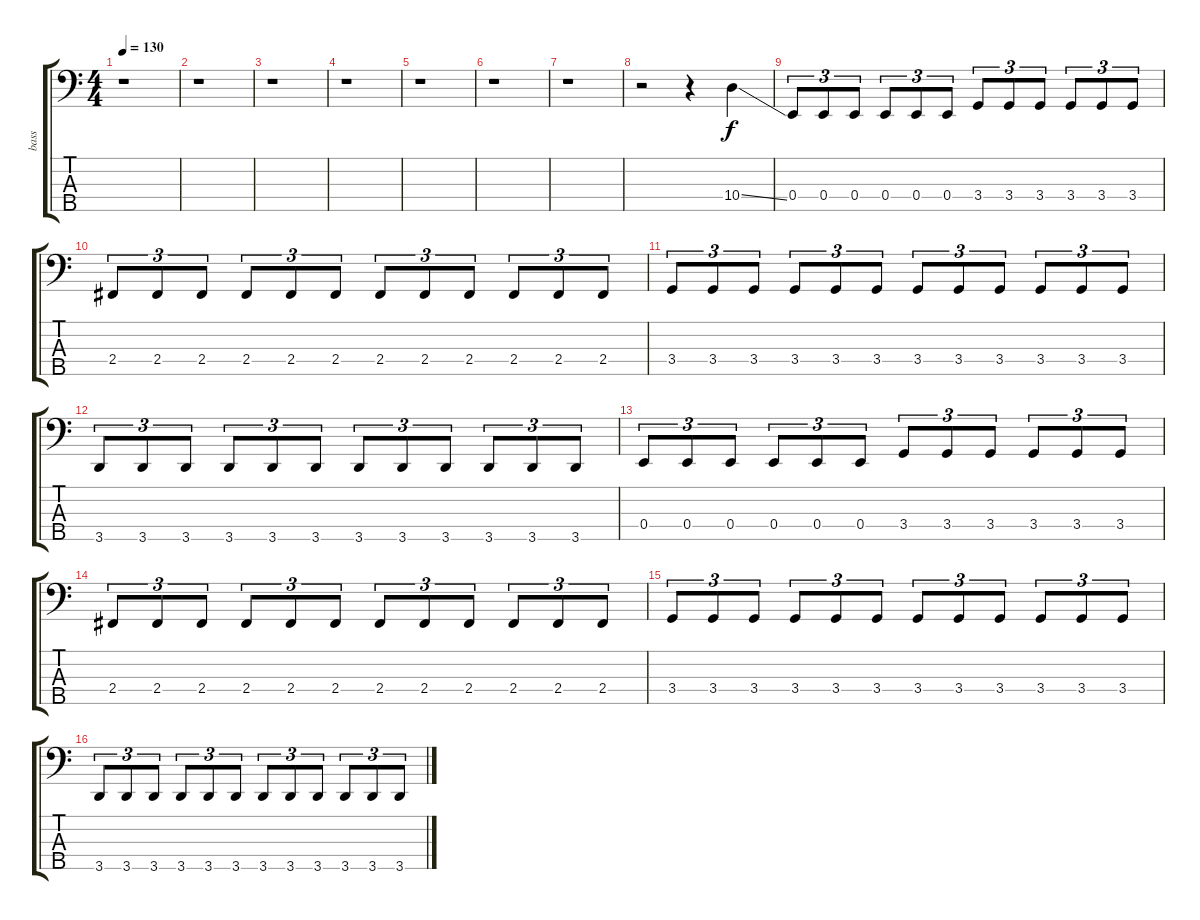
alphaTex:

\track ("bass" "bass") {instrument electricbasspick}
\staff {score tabs}
\tuning (G2 D2 A1 E1 B0) {hide}
\ts (4 4)
\tempo 130
\clef f4
\ks c
r.1{dy f instrument electricbasspick} |
r.1 |
r.1 |
r.1 |
r.1 |
r.1 |
r.1 |
r.2 r.4 10.4{ss}.4 |
0.4.8{tu (3 2)} 0.4.8{tu (3 2)} 0.4.8{tu (3 2)} 0.4.8{tu (3 2)} 0.4.8{tu (3 2)} 0.4.8{tu (3 2)} 3.4.8{tu (3 2)} 3.4.8{tu (3 2)} 3.4.8{tu (3 2)} 3.4.8{tu (3 2)} 3.4.8{tu (3 2)} 3.4.8{tu (3 2)} |
2.4.8{tu (3 2)} 2.4.8{tu (3 2)} 2.4.8{tu (3 2)} 2.4.8{tu (3 2)} 2.4.8{tu (3 2)} 2.4.8{tu (3 2)} 2.4.8{tu (3 2)} 2.4.8{tu (3 2)} 2.4.8{tu (3 2)} 2.4.8{tu (3 2)} 2.4.8{tu (3 2)} 2.4.8{tu (3 2)} |
3.4.8{tu (3 2)} 3.4.8{tu (3 2)} 3.4.8{tu (3 2)} 3.4.8{tu (3 2)} 3.4.8{tu (3 2)} 3.4.8{tu (3 2)} 3.4.8{tu (3 2)} 3.4.8{tu (3 2)} 3.4.8{tu (3 2)} 3.4.8{tu (3 2)} 3.4.8{tu (3 2)} 3.4.8{tu (3 2)} |
3.5.8{tu (3 2)} 3.5.8{tu (3 2)} 3.5.8{tu (3 2)} 3.5.8{tu (3 2)} 3.5.8{tu (3 2)} 3.5.8{tu (3 2)} 3.5.8{tu (3 2)} 3.5.8{tu (3 2)} 3.5.8{tu (3 2)} 3.5.8{tu (3 2)} 3.5.8{tu (3 2)} 3.5.8{tu (3 2)} |
0.4.8{tu (3 2)} 0.4.8{tu (3 2)} 0.4.8{tu (3 2)} 0.4.8{tu (3 2)} 0.4.8{tu (3 2)} 0.4.8{tu (3 2)} 3.4.8{tu (3 2)} 3.4.8{tu (3 2)} 3.4.8{tu (3 2)} 3.4.8{tu (3 2)} 3.4.8{tu (3 2)} 3.4.8{tu (3 2)} |
2.4.8{tu (3 2)} 2.4.8{tu (3 2)} 2.4.8{tu (3 2)} 2.4.8{tu (3 2)} 2.4.8{tu (3 2)} 2.4.8{tu (3 2)} 2.4.8{tu (3 2)} 2.4.8{tu (3 2)} 2.4.8{tu (3 2)} 2.4.8{tu (3 2)} 2.4.8{tu (3 2)} 2.4.8{tu (3 2)} |
3.4.8{tu (3 2)} 3.4.8{tu (3 2)} 3.4.8{tu (3 2)} 3.4.8{tu (3 2)} 3.4.8{tu (3 2)} 3.4.8{tu (3 2)} 3.4.8{tu (3 2)} 3.4.8{tu (3 2)} 3.4.8{tu (3 2)} 3.4.8{tu (3 2)} 3.4.8{tu (3 2)} 3.4.8{tu (3 2)} |
3.5.8{tu (3 2)} 3.5.8{tu (3 2)} 3.5.8{tu (3 2)} 3.5.8{tu (3 2)} 3.5.8{tu (3 2)} 3.5.8{tu (3 2)} 3.5.8{tu (3 2)} 3.5.8{tu (3 2)} 3.5.8{tu (3 2)} 3.5.8{tu (3 2)} 3.5.8{tu (3 2)} 3.5.8{tu (3 2)}
